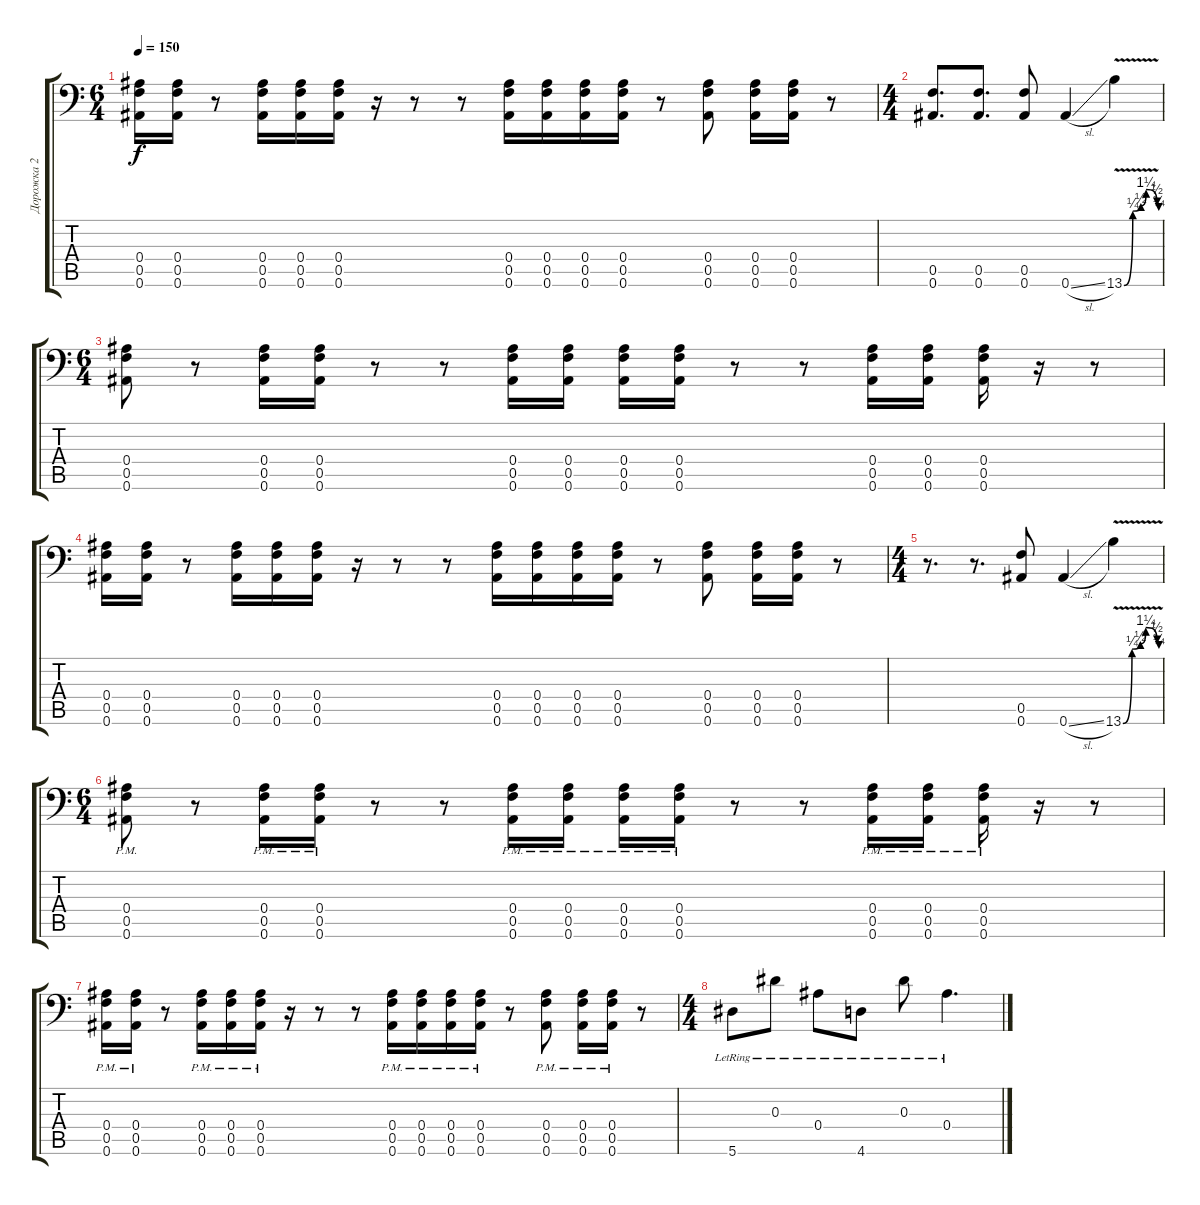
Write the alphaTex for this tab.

\track ("Дорожка 2" "Дорожка 2") {instrument overdrivenguitar}
\staff {score tabs}
\tuning (C4 G3 Eb3 Bb2 F2 Bb1) {hide}
\ts (6 4)
\tempo 150
\clef f4
\ks c
(0.4 0.5 0.6).16{dy f} (0.4 0.5 0.6).16 r.8 (0.4 0.5 0.6).16 (0.4 0.5 0.6).16 (0.4 0.5 0.6).16 r.16 r.8 r.8 (0.4 0.5 0.6).16 (0.4 0.5 0.6).16 (0.4 0.5 0.6).16 (0.4 0.5 0.6).16 r.8 (0.4 0.5 0.6).8 (0.4 0.5 0.6).16 (0.4 0.5 0.6).16 r.8 |
\ts (4 4)
(0.5 0.6).8{d} (0.5 0.6).8{d} (0.5 0.6).8 0.6{sl}.4 13.6{be (custom 0 0 15 1 29 2 38 5 57 2 60 1) v}.4 |
\ts (6 4)
(0.4 0.5 0.6).8 r.8 (0.4 0.5 0.6).16 (0.4 0.5 0.6).16 r.8 r.8 (0.4 0.5 0.6).16 (0.4 0.5 0.6).16 (0.4 0.5 0.6).16 (0.4 0.5 0.6).16 r.8 r.8 (0.4 0.5 0.6).16 (0.4 0.5 0.6).16 (0.4 0.5 0.6).16 r.16 r.8 |
(0.4 0.5 0.6).16 (0.4 0.5 0.6).16 r.8 (0.4 0.5 0.6).16 (0.4 0.5 0.6).16 (0.4 0.5 0.6).16 r.16 r.8 r.8 (0.4 0.5 0.6).16 (0.4 0.5 0.6).16 (0.4 0.5 0.6).16 (0.4 0.5 0.6).16 r.8 (0.4 0.5 0.6).8 (0.4 0.5 0.6).16 (0.4 0.5 0.6).16 r.8 |
\ts (4 4)
r.8{d} r.8{d} (0.5 0.6).8 0.6{sl}.4 13.6{be (custom 0 0 15 1 29 2 38 5 57 2 60 1) v}.4 |
\ts (6 4)
(0.4{pm} 0.5{pm} 0.6{pm}).8 r.8 (0.4{pm} 0.5{pm} 0.6{pm}).16 (0.4{pm} 0.5{pm} 0.6{pm}).16 r.8 r.8 (0.4{pm} 0.5{pm} 0.6{pm}).16 (0.4{pm} 0.5{pm} 0.6{pm}).16 (0.4{pm} 0.5{pm} 0.6{pm}).16 (0.4{pm} 0.5{pm} 0.6{pm}).16 r.8 r.8 (0.4{pm} 0.5{pm} 0.6{pm}).16 (0.4{pm} 0.5{pm} 0.6{pm}).16 (0.4{pm} 0.5{pm} 0.6{pm}).16 r.16 r.8 |
(0.4{pm} 0.5{pm} 0.6{pm}).16 (0.4{pm} 0.5{pm} 0.6{pm}).16 r.8 (0.4{pm} 0.5{pm} 0.6{pm}).16 (0.4{pm} 0.5{pm} 0.6{pm}).16 (0.4{pm} 0.5{pm} 0.6{pm}).16 r.16 r.8 r.8 (0.4{pm} 0.5{pm} 0.6{pm}).16 (0.4{pm} 0.5{pm} 0.6{pm}).16 (0.4{pm} 0.5{pm} 0.6{pm}).16 (0.4{pm} 0.5{pm} 0.6{pm}).16 r.8 (0.4{pm} 0.5{pm} 0.6{pm}).8 (0.4{pm} 0.5{pm} 0.6{pm}).16 (0.4{pm} 0.5{pm} 0.6{pm}).16 r.8 |
\ts (4 4)
5.6{lr}.8 0.3{lr}.8 0.4{lr}.8 4.6{lr}.8 0.3{lr}.8 0.4{lr}.4{d}
